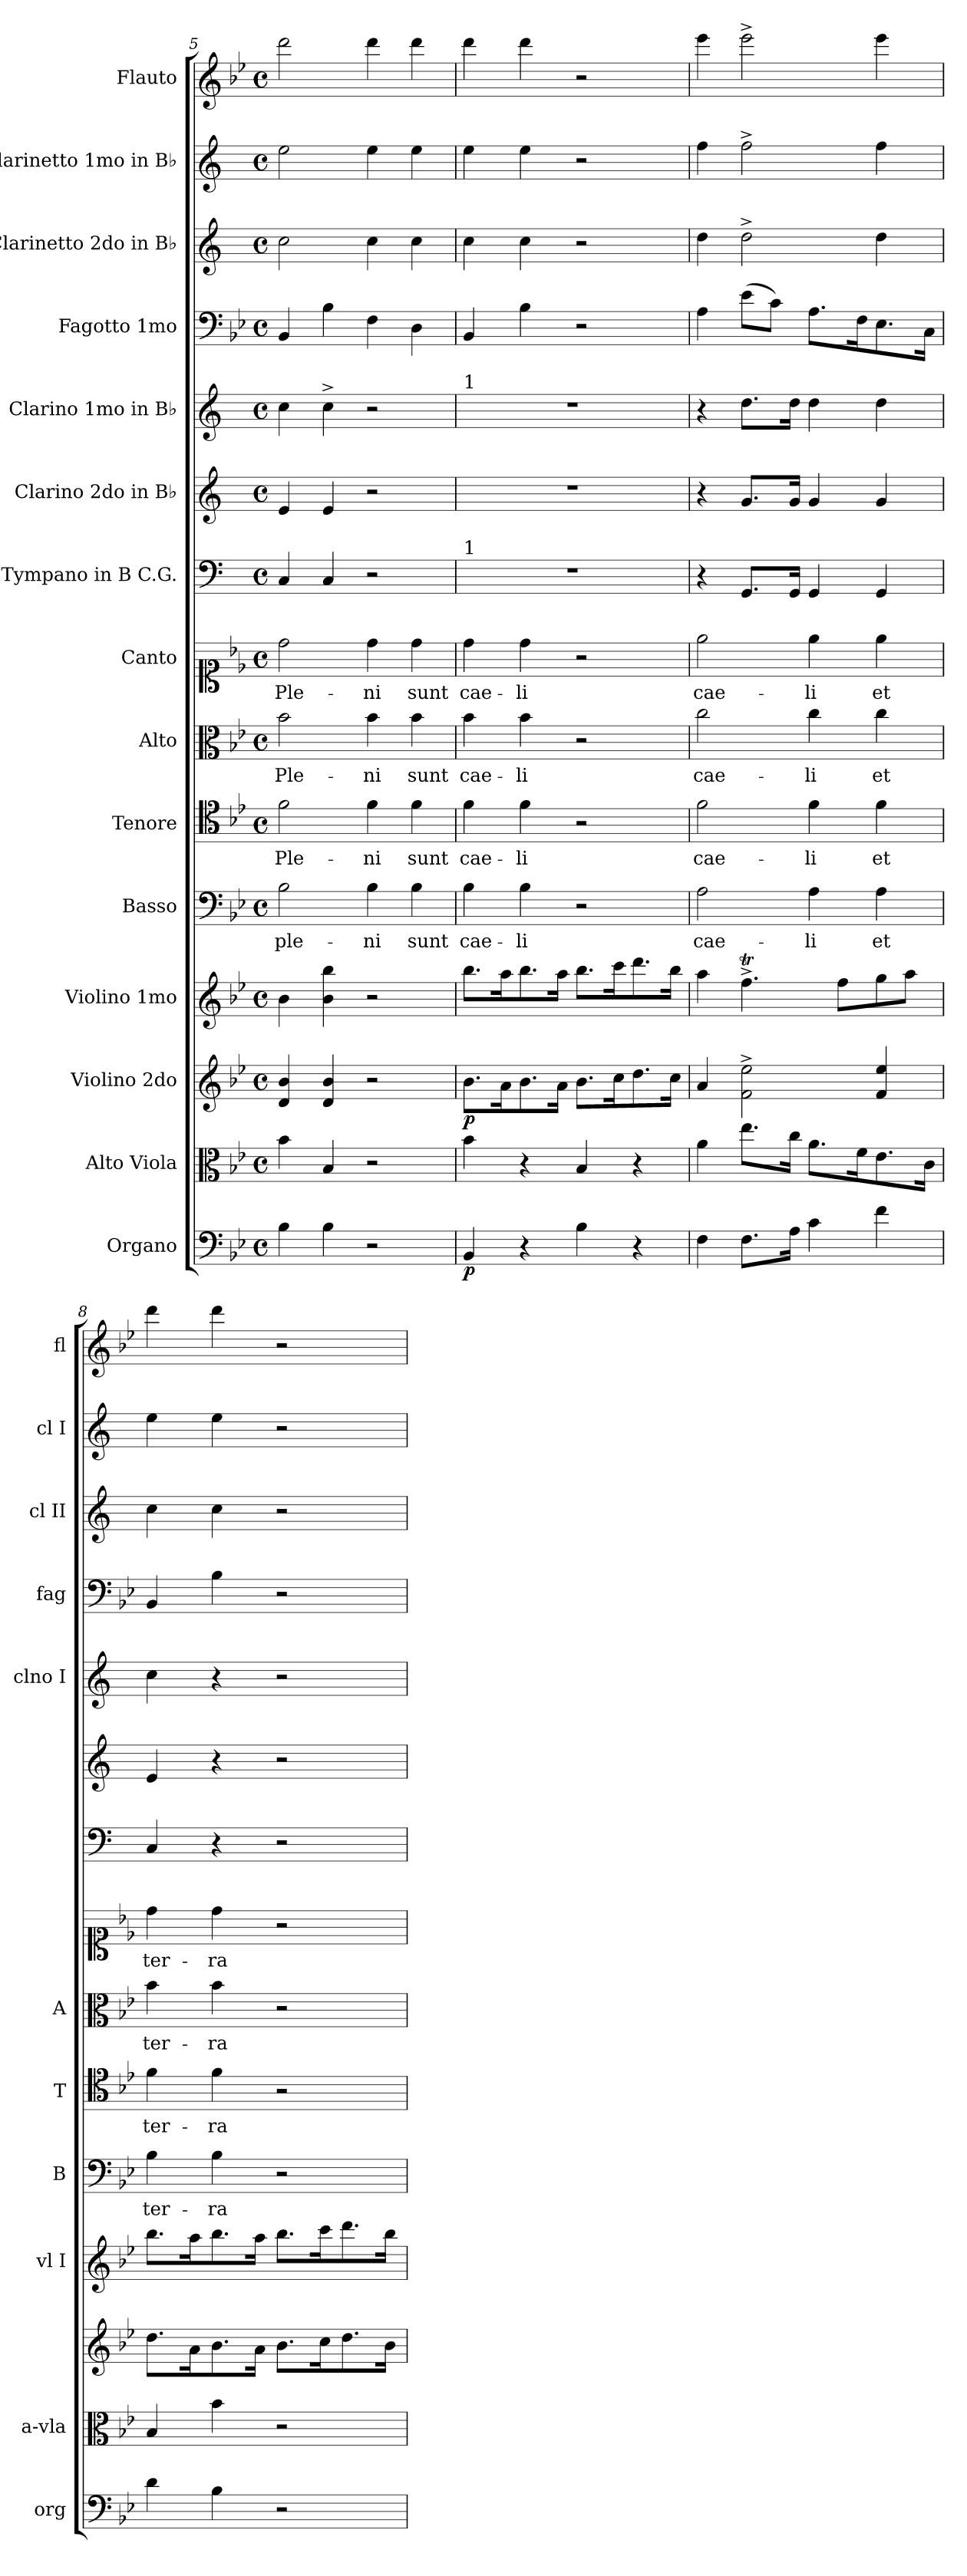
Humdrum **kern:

**kern	**dynam	**kern	**kern	**dynam	**kern	**kern	**text	**kern	**text	**kern	**text	**kern	**text	**kern	**kern	**kern	**kern	**kern	**kern	**kern
*part15	*part15	*part14	*part13	*part13	*part12	*part11	*part11	*part10	*part10	*part9	*part9	*part8	*part8	*part7	*part6	*part5	*part4	*part3	*part2	*part1
*staff15	*staff15	*staff14	*staff13	*staff13	*staff12	*staff11	*staff11	*staff10	*staff10	*staff9	*staff9	*staff8	*staff8	*staff7	*staff6	*staff5	*staff4	*staff3	*staff2	*staff1
*I"Organo	*	*I"Alto Viola	*I"Violino 2do	*	*I"Violino 1mo	*I"Basso	*	*I"Tenore	*	*I"Alto	*	*I"Canto	*	*I"Tympano in B C.G.	*I"Clarino 2do in B♭	*I"Clarino 1mo in B♭	*I"Fagotto 1mo	*I"Clarinetto 2do in B♭	*I"Clarinetto 1mo in B♭	*I"Flauto
*I'org	*	*I'a-vla	*	*	*I'vl I	*I'B	*	*I'T	*	*I'A	*	*	*	*	*	*I'clno I	*I'fag	*I'cl II	*I'cl I	*I'fl
*clefF4	*	*clefC3	*clefG2	*	*clefG2	*clefF4	*	*clefC4	*	*clefC3	*	*clefC1	*	*clefF4	*clefG2	*clefG2	*clefF4	*clefG2	*clefG2	*clefG2
*	*	*	*	*	*	*	*	*	*	*	*	*	*	*ITrd1c2	*ITrd1c2	*ITrd1c2	*	*ITrd1c2	*ITrd1c2	*
*k[b-e-]	*	*k[b-e-]	*k[b-e-]	*	*k[b-e-]	*k[b-e-]	*	*k[b-e-]	*	*k[b-e-]	*	*k[b-e-]	*	*k[b-e-]	*k[b-e-]	*k[b-e-]	*k[b-e-]	*k[b-e-]	*k[b-e-]	*k[b-e-]
*B-:	*	*B-:	*B-:	*	*B-:	*B-:	*	*B-:	*	*B-:	*	*B-:	*	*B-:	*B-:	*B-:	*B-:	*B-:	*B-:	*B-:
*M4/4	*	*M4/4	*M4/4	*	*M4/4	*M4/4	*	*M4/4	*	*M4/4	*	*M4/4	*	*M4/4	*M4/4	*M4/4	*M4/4	*M4/4	*M4/4	*M4/4
*met(c)	*	*met(c)	*met(c)	*	*met(c)	*met(c)	*	*met(c)	*	*met(c)	*	*met(c)	*	*met(c)	*met(c)	*met(c)	*met(c)	*met(c)	*met(c)	*met(c)
=5	=5	=5	=5	=5	=5	=5	=5	=5	=5	=5	=5	=5	=5	=5	=5	=5	=5	=5	=5	=5
!	!	!	!	!	!	!	!	!	!LO:LY:i	!	!	!	!	!	!	!	!	!	!	!
4B-\	.	4b-\	4d/ 4b-/	.	4b-\	2B-\	ple-	2f\	Ple-	2b-\	Ple-	2dd\	Ple-	4BB-/	4d/	4b-\	4BB-/	2b-\	2dd\	2ddd\
4B-\	.	4B-/	4d/ 4b-/	.	4b-\ 4bb-\	.	.	.	.	.	.	.	.	4BB-/	4d/	4b-^\	4B-\	.	.	.
!	!	!	!	!	!	!	!	!	!LO:LY:i	!	!	!	!	!	!	!	!	!	!	!
2r	.	2r	2r	.	2r	4B-\	-ni	4f\	-ni	4b-\	-ni	4dd\	-ni	2r	2r	2r	4F\	4b-\	4dd\	4ddd\
!	!	!	!	!	!	!	!	!	!LO:LY:i	!	!	!	!	!	!	!	!	!	!	!
.	.	.	.	.	.	4B-\	sunt	4f\	sunt	4b-\	sunt	4dd\	sunt	.	.	.	4D\	4b-\	4dd\	4ddd\
=6	=6	=6	=6	=6	=6	=6	=6	=6	=6	=6	=6	=6	=6	=6	=6	=6	=6	=6	=6	=6
!	!	!	!	!	!	!	!	!	!	!	!	!	!	!	!	!LO:TX:a:t=1	!	!	!	!
!	!	!	!	!	!	!	!	!	!	!	!	!	!	!LO:TX:a:t=1	!	!	!	!	!	!
!	!	!	!	!	!	!	!	!	!LO:LY:i	!	!	!	!	!	!	!	!	!	!	!
4BB-/	p	4b-\	8.b-\L	p	8.bb-\L	4B-\	cae-	4f\	cae-	4b-\	cae-	4dd\	cae-	1r	1r	1r	4BB-/	4b-\	4dd\	4ddd\
.	.	.	16a\K	.	16aa\K	.	.	.	.	.	.	.	.	.	.	.	.	.	.	.
!	!	!	!	!	!	!	!	!	!LO:LY:i	!	!	!	!	!	!	!	!	!	!	!
4r	.	4r	8.b-\	.	8.bb-\	4B-\	-li	4f\	-li	4b-\	-li	4dd\	-li	.	.	.	4B-\	4b-\	4dd\	4ddd\
.	.	.	16a\Jk	.	16aa\Jk	.	.	.	.	.	.	.	.	.	.	.	.	.	.	.
4B-\	.	4B-/	8.b-\L	.	8.bb-\L	2r	.	2r	.	2r	.	2r	.	.	.	.	2r	2r	2r	2r
.	.	.	16cc\K	.	16ccc\K	.	.	.	.	.	.	.	.	.	.	.	.	.	.	.
4r	.	4r	8.dd\	.	8.ddd\	.	.	.	.	.	.	.	.	.	.	.	.	.	.	.
.	.	.	16cc\Jk	.	16bb-\Jk	.	.	.	.	.	.	.	.	.	.	.	.	.	.	.
=7	=7	=7	=7	=7	=7	=7	=7	=7	=7	=7	=7	=7	=7	=7	=7	=7	=7	=7	=7	=7
4F\	.	4a\	4a/	.	4aa\	2A\	cae-	2f\	cae-	2cc\	cae-	2ee-\	cae-	4r	4r	4r	4A\	4cc\	4ee-\	4eee-\
8.F\L	.	8.ee-\L	2f^\ 2ee-^\	.	4.ffT^<\	.	.	.	.	.	.	.	.	8.FF/L	8.f/L	8.cc\L	(8e-\L	2cc^\	2ee-^\	2eee-^\
.	.	.	.	.	.	.	.	.	.	.	.	.	.	.	.	.	8c\J)	.	.	.
16A\Jk	.	16cc\Jk	.	.	.	.	.	.	.	.	.	.	.	16FF/Jk	16f/Jk	16cc\Jk	.	.	.	.
4c\	.	8.a\L	.	.	.	4A\	-li	4f\	-li	4cc\	-li	4ee-\	-li	4FF/	4f/	4cc\	8.A\L	.	.	.
.	.	.	.	.	8ff\L	.	.	.	.	.	.	.	.	.	.	.	.	.	.	.
.	.	16f\K	.	.	.	.	.	.	.	.	.	.	.	.	.	.	16F\K	.	.	.
4f\	.	8.e-\	4f/ 4ee-/	.	8gg\	4A\	et	4f\	et	4cc\	et	4ee-\	et	4FF/	4f/	4cc\	8.E-\	4cc\	4ee-\	4eee-\
.	.	.	.	.	8aa\J	.	.	.	.	.	.	.	.	.	.	.	.	.	.	.
.	.	16c\Jk	.	.	.	.	.	.	.	.	.	.	.	.	.	.	16C\Jk	.	.	.
=8	=8	=8	=8	=8	=8	=8	=8	=8	=8	=8	=8	=8	=8	=8	=8	=8	=8	=8	=8	=8
4d\	.	4B-/	8.dd\L	.	8.bb-\L	4B-\	ter-	4f\	ter-	4b-\	ter-	4dd\	ter-	4BB-/	4d/	4b-\	4BB-/	4b-\	4dd\	4ddd\
.	.	.	16a\K	.	16aa\K	.	.	.	.	.	.	.	.	.	.	.	.	.	.	.
4B-\	.	4b-\	8.b-\	.	8.bb-\	4B-\	-ra	4f\	-ra	4b-\	-ra	4dd\	-ra	4r	4r	4r	4B-\	4b-\	4dd\	4ddd\
.	.	.	16a\Jk	.	16aa\Jk	.	.	.	.	.	.	.	.	.	.	.	.	.	.	.
2r	.	2r	8.b-\L	.	8.bb-\L	2r	.	2r	.	2r	.	2r	.	2r	2r	2r	2r	2r	2r	2r
.	.	.	16cc\K	.	16ccc\K	.	.	.	.	.	.	.	.	.	.	.	.	.	.	.
.	.	.	8.dd\	.	8.ddd\	.	.	.	.	.	.	.	.	.	.	.	.	.	.	.
.	.	.	16b-\Jk	.	16bb-\Jk	.	.	.	.	.	.	.	.	.	.	.	.	.	.	.
=	=	=	=	=	=	=	=	=	=	=	=	=	=	=	=	=	=	=	=	=
*-	*-	*-	*-	*-	*-	*-	*-	*-	*-	*-	*-	*-	*-	*-	*-	*-	*-	*-	*-	*-
